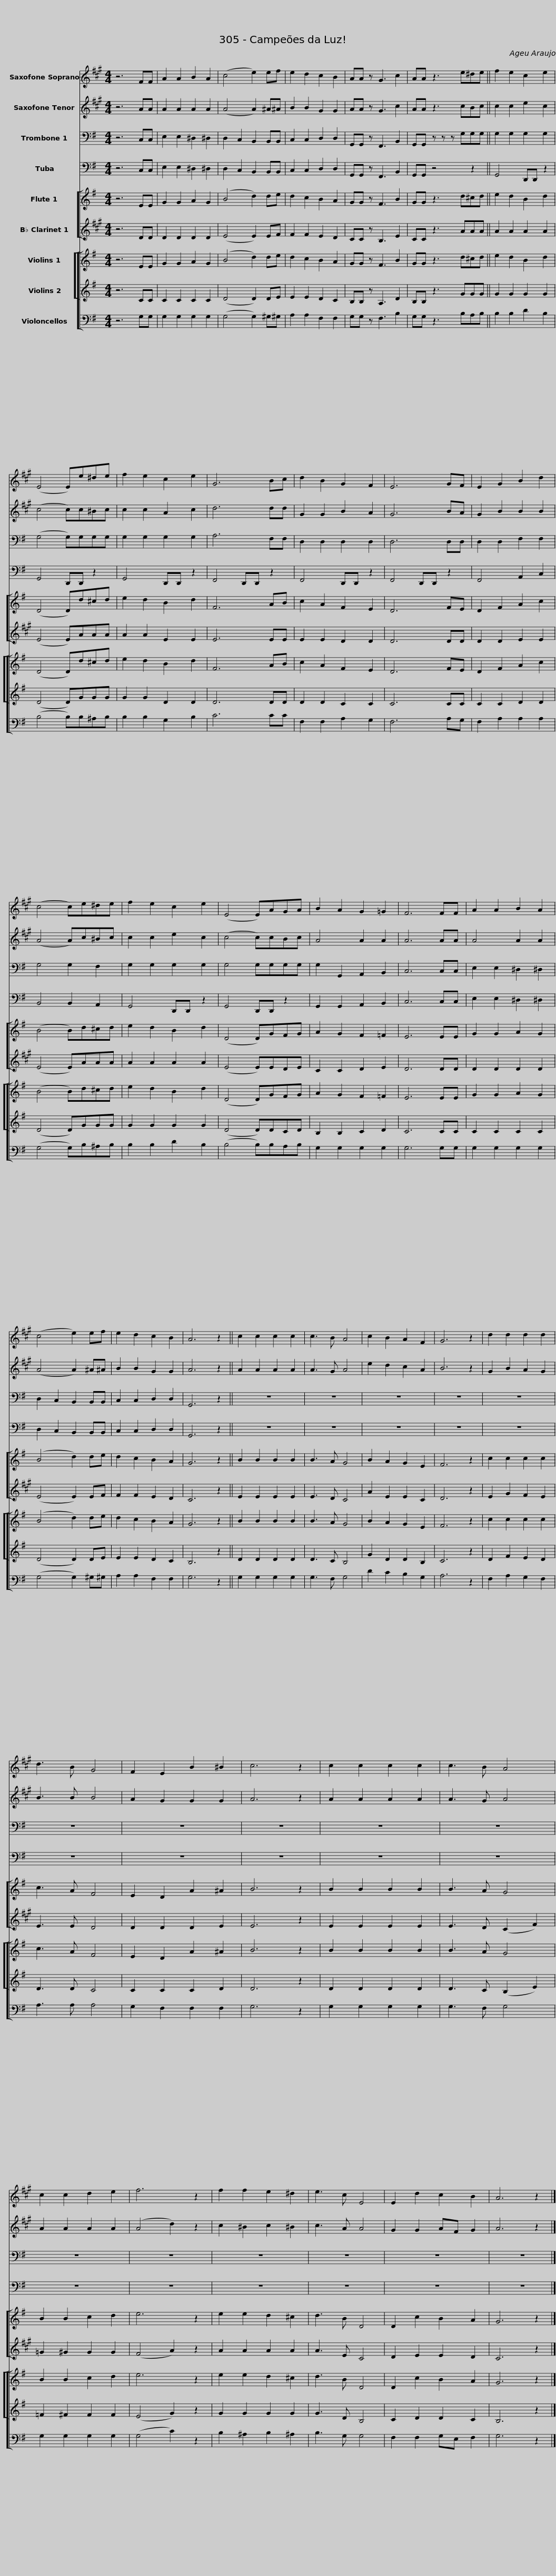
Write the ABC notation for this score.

X:1
%%score 1 2 3 4 [ 5 6 ] [ [ 7 8 ] 9 ]
L:1/8
M:4/4
I:linebreak $
K:G
V:1 treble transpose=-2
V:2 treble transpose=-14
V:3 bass
V:4 bass
V:5 treble
V:6 treble transpose=-2
V:7 treble
V:8 treble
V:9 bass
V:1
[K:A] z6 FF | A2 A2 B2 A2 | (c4 e2) ef | e2 d2 c2 B2 | AA z G3 c2 | %5
 AA z3 e^de || f2 e2 c2 e2 | (E4 E)e^de | f2 e2 c2 e2 | G6 Bc | %10
 d2 B2 G2 F2 | E6 GF |$ E2 G2 B2 d2 | (c4 c)e^de | f2 e2 c2 e2 | %15
 (E4 E)AGA | B2 A2 G2 =G2 | F6 FF | A2 A2 B2 A2 | (c4 e2) ef | %20
 e2 d2 c2 B2 | A6 z2 || c2 c2 c2 c2 | c3 B A4 | c2 B2 A2 F2 | %25
 G6 z2 | d2 d2 d2 d2 |$ d3 B G4 | F2 E2 B2 ^B2 | c6 z2 | %30
 c2 c2 c2 c2 | c3 B A4 | c2 c2 d2 e2 | f6 z2 | f2 f2 e2 ^d2 | %35
 e3 c E4 | E2 d2 c2 B2 | A6 z2 |] %38
V:2
[K:A] z6 AA | A2 A2 A2 A2 | (A4 A2) ^A^A | B2 B2 G2 G2 | AA z G3 c2 | %5
 AA z3 cBc || c2 c2 e2 c2 | (c4 c)c^Bc | c2 c2 A2 c2 | d6 dd | %10
 G2 G2 B2 A2 | G6 BA |$ G2 B2 B2 B2 | (A4 A)c^Bc | c2 c2 e2 c2 | %15
 (c4 c)cBc | A4 A2 A2 | A6 AA | A4 A2 A2 | (A4 A2) ^A^A | %20
 B2 B2 G2 G2 | A6 z2 || A2 A2 A2 A2 | A3 G A4 | e2 d2 c2 A2 | %25
 B6 z2 | G2 B2 A2 G2 |$ B3 B B4 | A2 G2 G2 G2 | A6 z2 | %30
 A2 A2 A2 A2 | A3 G A4 | A2 A2 A2 A2 | (A4 d2) z2 | c2 ^B2 c2 ^B2 | %35
 c3 A A4 | G2 G2 AF G2 | A6 z2 |] %38
V:3
 z6 C,C, | E,2 E,2 ^D,2 ^D,2 | D,2 C,2 B,,2 B,,B,, | C,2 C,2 D,2 D,2 | G,,G,, z F,,3 B,,2 | %5
 G,,G,, z z z G,G,G, || G,2 G,2 G,2 G,2 | (G,4 G,)G,G,G, | G,2 G,2 G,2 G,2 | A,6 F,F, | %10
 D,2 D,2 D,2 D,2 | D,6 D,D, |$ D,2 D,2 F,2 F,2 | G,4 G,2 F,2 | G,2 G,2 G,2 G,2 | %15
 G,4 G,G,G,G, | G,2 G,,2 A,,2 B,,2 | C,6 C,C, | E,2 E,2 ^D,2 ^D,2 | D,2 C,2 B,,2 B,,B,, | %20
 C,2 C,2 D,2 D,2 | G,,6 z2 || z8 | z8 | z8 | %25
 z8 | z8 |$ z8 | z8 | z8 | %30
 z8 | z8 | z8 | z8 | z8 | %35
 z8 | z8 | z8 |] %38
V:4
 z6 C,C, | E,2 E,2 ^D,2 ^D,2 | D,2 C,2 B,,2 B,,B,, | C,2 C,2 D,2 D,2 | G,,G,, z F,,3 B,,2 | %5
 G,,G,, z4 z2 || G,,4 D,,D,, z2 | G,,4 D,,D,, z2 | G,,4 D,,D,, z2 | F,,4 D,,D,, z2 | %10
 F,,4 D,,D,, z2 | F,,4 D,,D,, z2 |$ F,,4 A,,2 C,2 | B,,4 B,,2 A,,2 | G,,4 D,,D,, z2 | %15
 G,,4 D,,D,, z2 | G,,2 G,,2 A,,2 B,,2 | C,6 C,C, | E,2 E,2 ^D,2 ^D,2 | D,2 C,2 B,,2 B,,B,, | %20
 C,2 C,2 D,2 D,2 | G,,6 z2 || z8 | z8 | z8 | %25
 z8 | z8 |$ z8 | z8 | z8 | %30
 z8 | z8 | z8 | z8 | z8 | %35
 z8 | z8 | z8 |] %38
V:5
 z6 EE | G2 G2 A2 G2 | (B4 d2) de | d2 c2 B2 A2 | GG z F3 B2 | %5
 GG z3 d^cd || e2 d2 B2 d2 | (D4 D)d^cd | e2 d2 B2 d2 | F6 AB | %10
 c2 A2 F2 E2 | D6 FE |$ D2 F2 A2 c2 | (B4 B)d^cd | e2 d2 B2 d2 | %15
 (D4 D)GFG | A2 G2 F2 =F2 | E6 EE | G2 G2 A2 G2 | (B4 d2) de | %20
 d2 c2 B2 A2 | G6 z2 || B2 B2 B2 B2 | B3 A G4 | B2 A2 G2 E2 | %25
 F6 z2 | c2 c2 c2 c2 |$ c3 A F4 | E2 D2 A2 ^A2 | B6 z2 | %30
 B2 B2 B2 B2 | B3 A G4 | B2 B2 c2 d2 | e6 z2 | e2 e2 d2 ^c2 | %35
 d3 B D4 | D2 c2 B2 A2 | G6 z2 |] %38
V:6
[K:A] z6 DD | D2 D2 D2 D2 | (E4 E2) EF | F2 F2 E2 D2 | CC z B,3 E2 | %5
 CC z3 AAA || A2 A2 A2 A2 | (E4 E)AAA | A2 A2 E2 E2 | E6 EE | %10
 E2 E2 D2 D2 | D6 DD |$ D2 D2 E2 E2 | (E4 E)AAA | A2 A2 A2 A2 | %15
 (E4 E)EDE | C2 C2 D2 E2 | D6 DD | D2 D2 D2 D2 | (E4 E2) EF | %20
 F2 F2 E2 D2 | C6 z2 || E2 E2 E2 E2 | E3 D C4 | A2 E2 E2 C2 | %25
 D6 z2 | E2 G2 F2 E2 |$ E3 E D4 | D2 D2 D2 E2 | E6 z2 | %30
 E2 E2 E2 E2 | E3 D (C2 F2) | =G2 ^G2 G2 G2 | (F4 A2) z2 | A2 A2 A2 A2 | %35
 A3 E C4 | D2 E2 E2 D2 | C6 z2 |] %38
V:7
 z6 EE | G2 G2 A2 G2 | (B4 d2) de | d2 c2 B2 A2 | GG z F3 B2 | %5
 GG z3 d^cd || e2 d2 B2 d2 | (D4 D)d^cd | e2 d2 B2 d2 | F6 AB | %10
 c2 A2 F2 E2 | D6 FE |$ D2 F2 A2 c2 | (B4 B)d^cd | e2 d2 B2 d2 | %15
 (D4 D)GFG | A2 G2 F2 =F2 | E6 EE | G2 G2 A2 G2 | (B4 d2) de | %20
 d2 c2 B2 A2 | G6 z2 || B2 B2 B2 B2 | B3 A G4 | B2 A2 G2 E2 | %25
 F6 z2 | c2 c2 c2 c2 |$ c3 A F4 | E2 D2 A2 ^A2 | B6 z2 | %30
 B2 B2 B2 B2 | B3 A G4 | B2 B2 c2 d2 | e6 z2 | e2 e2 d2 ^c2 | %35
 d3 B D4 | D2 c2 B2 A2 | G6 z2 |] %38
V:8
 z6 CC | C2 C2 C2 C2 | (D4 D2) DE | E2 E2 D2 C2 | B,B, z A,3 D2 | %5
 B,B, z3 GGG || G2 G2 G2 G2 | (D4 D)GGG | G2 G2 D2 D2 | D6 DD | %10
 D2 D2 C2 C2 | C6 CC |$ C2 C2 D2 D2 | (D4 D)GGG | G2 G2 G2 G2 | %15
 (D4 D)DCD | B,2 B,2 C2 D2 | C6 CC | C2 C2 C2 C2 | (D4 D2) DE | %20
 E2 E2 D2 C2 | B,6 z2 || D2 D2 D2 D2 | D3 C B,4 | G2 D2 D2 B,2 | %25
 C6 z2 | D2 F2 E2 D2 |$ D3 D C4 | C2 C2 C2 D2 | D6 z2 | %30
 D2 D2 D2 D2 | D3 C (B,2 E2) | =F2 ^F2 F2 F2 | (E4 G2) z2 | G2 G2 G2 G2 | %35
 G3 D B,4 | C2 D2 D2 C2 | B,6 z2 |] %38
V:9
 z6 G,G, | G,2 G,2 G,2 G,2 | (G,4 G,2) ^G,^G, | A,2 A,2 F,2 F,2 | G,G, z F,3 B,2 | %5
 G,G, z3 B,A,B, || B,2 B,2 D2 B,2 | (B,4 B,)B,^A,B, | B,2 B,2 G,2 B,2 | C6 CC | %10
 F,2 F,2 A,2 G,2 | F,6 A,G, |$ F,2 A,2 A,2 A,2 | (G,4 G,)B,^A,B, | B,2 B,2 D2 B,2 | %15
 (B,4 B,)B,A,B, | G,2 G,2 G,2 G,2 | G,6 G,G, | G,2 G,2 G,2 G,2 | (G,4 G,2) ^G,^G, | %20
 A,2 A,2 F,2 F,2 | G,6 z2 || G,2 G,2 G,2 G,2 | G,3 F, G,4 | D2 C2 B,2 G,2 | %25
 A,6 z2 | F,2 A,2 G,2 F,2 |$ A,3 A, A,4 | G,2 F,2 F,2 F,2 | G,6 z2 | %30
 G,2 G,2 G,2 G,2 | G,3 F, G,4 | G,2 G,2 G,2 G,2 | (G,4 C2) z2 | B,2 ^A,2 B,2 ^A,2 | %35
 B,3 G, G,4 | F,2 F,2 G,E, F,2 | G,6 z2 |] %38
